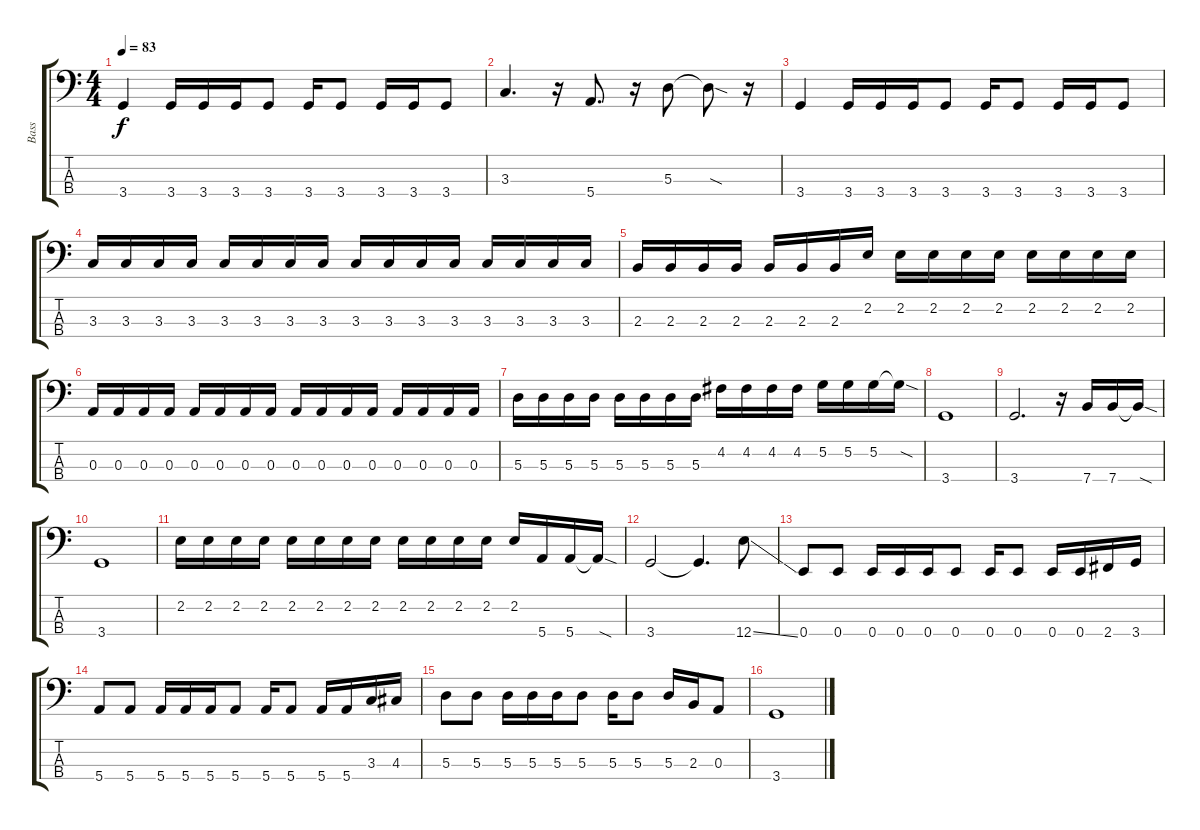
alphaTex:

\track ("Bass" "Bass") {instrument electricbassfinger}
\staff {score tabs}
\tuning (G2 D2 A1 E1) {hide}
\ts (4 4)
\tempo 83
\clef f4
\ks c
3.4.4{dy f} 3.4.16 3.4.16 3.4.16 3.4.8 3.4.16 3.4.8 3.4.16 3.4.16 3.4.8 |
3.3.4{d} r.16 5.4.8{d} r.16 5.3.8 5.3{sod t}.8 r.16 |
3.4.4 3.4.16 3.4.16 3.4.16 3.4.8 3.4.16 3.4.8 3.4.16 3.4.16 3.4.8 |
3.3.16 3.3.16 3.3.16 3.3.16 3.3.16 3.3.16 3.3.16 3.3.16 3.3.16 3.3.16 3.3.16 3.3.16 3.3.16 3.3.16 3.3.16 3.3.16 |
2.3.16 2.3.16 2.3.16 2.3.16 2.3.16 2.3.16 2.3.16 2.2.16 2.2.16 2.2.16 2.2.16 2.2.16 2.2.16 2.2.16 2.2.16 2.2.16 |
0.3.16 0.3.16 0.3.16 0.3.16 0.3.16 0.3.16 0.3.16 0.3.16 0.3.16 0.3.16 0.3.16 0.3.16 0.3.16 0.3.16 0.3.16 0.3.16 |
5.3.16 5.3.16 5.3.16 5.3.16 5.3.16 5.3.16 5.3.16 5.3.16 4.2.16 4.2.16 4.2.16 4.2.16 5.2.16 5.2.16 5.2.16 5.2{sod t}.16 |
3.4.1 |
3.4.2{d} r.16 7.4.16 7.4.16 7.4{sod t}.16 |
3.4.1 |
2.2.16 2.2.16 2.2.16 2.2.16 2.2.16 2.2.16 2.2.16 2.2.16 2.2.16 2.2.16 2.2.16 2.2.16 2.2.16 5.4.16 5.4.16 5.4{sod t}.16 |
3.4.2 3.4{t}.4{d} 12.4{ss}.8 |
0.4.8 0.4.8 0.4.16 0.4.16 0.4.16 0.4.8 0.4.16 0.4.8 0.4.16 0.4.16 2.4.16 3.4.16 |
5.4.8 5.4.8 5.4.16 5.4.16 5.4.16 5.4.8 5.4.16 5.4.8 5.4.16 5.4.16 3.3.16 4.3.16 |
5.3.8 5.3.8 5.3.16 5.3.16 5.3.16 5.3.8 5.3.16 5.3.8 5.3.16 2.3.16 0.3.8 |
3.4.1
